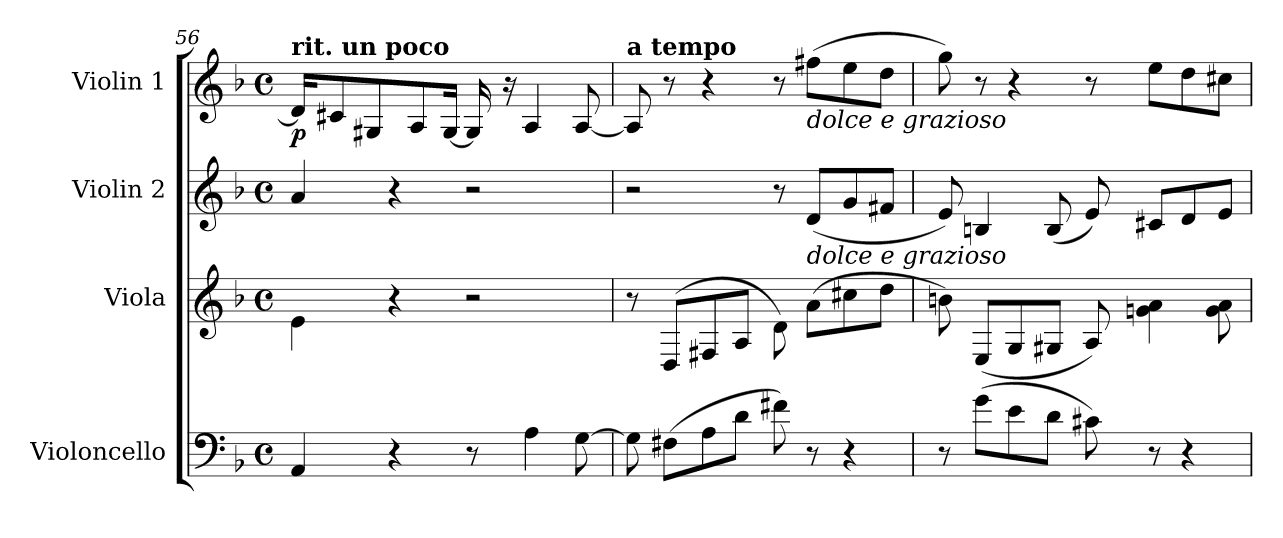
**kern	**dynam	**kern	**dynam	**kern	**kern	**dynam
*part4	*part4	*part3	*part3	*part2	*part1	*part1
*staff4	*staff4	*staff3	*staff3	*staff2	*staff1	*staff1
*I"Violoncello	*	*I"Viola	*	*I"Violin 2	*I"Violin 1	*
*I'Vc	*	*I'Vla	*	*I'Vln	*I'Vln	*
*clefF4	*	*clefG2	*	*clefG2	*clefG2	*
*k[b-]	*	*k[b-]	*	*k[b-]	*k[b-]	*
*M4/4	*	*M4/4	*	*M4/4	*M4/4	*
*met(c)	*	*met(c)	*	*met(c)	*met(c)	*
=56	=56	=56	=56	=56	=56	=56
!	!	!	!	!	!LO:TX:a:B:t=rit. un poco	!
!	!	!	!	!	!	!LO:DY:b
4AA/	.	4e\	.	4a/	16d/KL]	p
.	.	.	.	.	8c#X/	.
.	.	.	.	.	8G#X/	.
4r	.	4r	.	4r	.	.
.	.	.	.	.	8A/	.
.	.	.	.	.	[16G#/Jk	.
8r	.	2r	.	2r	16G#/]	.
.	.	.	.	.	16r	.
4A\	.	.	.	.	4A/	.
[8G\	.	.	.	.	[8A/	.
=57	=57	=57	=57	=57	=57	=57
!!LO:REH:place=s1:a:B:cj:fs=14:t=D
!	!	!	!	!	!LO:TX:a:B:t=a tempo	!
!	!LO:DY:b	!	!	!	!	!
!	!LO:DY:n=1:b	!	!	!	!	!
8G\]	p other-dynamics	8r	.	2r	8A/]	.
!	!	!	!LO:DY:b	!	!	!
!	!	!	!LO:DY:n=1:b	!	!	!
(8F#X\L	.	(8D/L	p other-dynamics	.	8r	.
8A\	.	8F#X/	.	.	4r	.
8d\J	.	8A/J	.	.	.	.
8f#X\)	.	8d\)	.	8r	8r	.
!	!	!	!	!	!LO:TX:b:i:t=dolce e grazioso	!
!	!	!	!	!LO:TX:b:i:t=dolce e grazioso	!	!
8r	.	(8a\L	.	(8d/L	(8ff#X\L	.
4r	.	8cc#X\	.	8g/	8ee\	.
.	.	8dd\J	.	8f#X/J	8dd\J	.
=58	=58	=58	=58	=58	=58	=58
8r	.	8bn\)	.	8e/)	8gg\)	.
(8g\L	.	(8E/L	.	4Bn/	8r	.
8e\	.	8G/	.	.	4r	.
8d\J	.	8G#X/J	.	(8B/	.	.
8c#X\)	.	8A/)	.	8e/)	8r	.
8r	.	4gn\ 4a\	.	8c#X/L	8ee\L	.
4r	.	.	.	8d/	8dd\	.
.	.	8g\ 8a\	.	8e/J	8cc#X\J	.
=	=	=	=	=	=	=
*-	*-	*-	*-	*-	*-	*-
